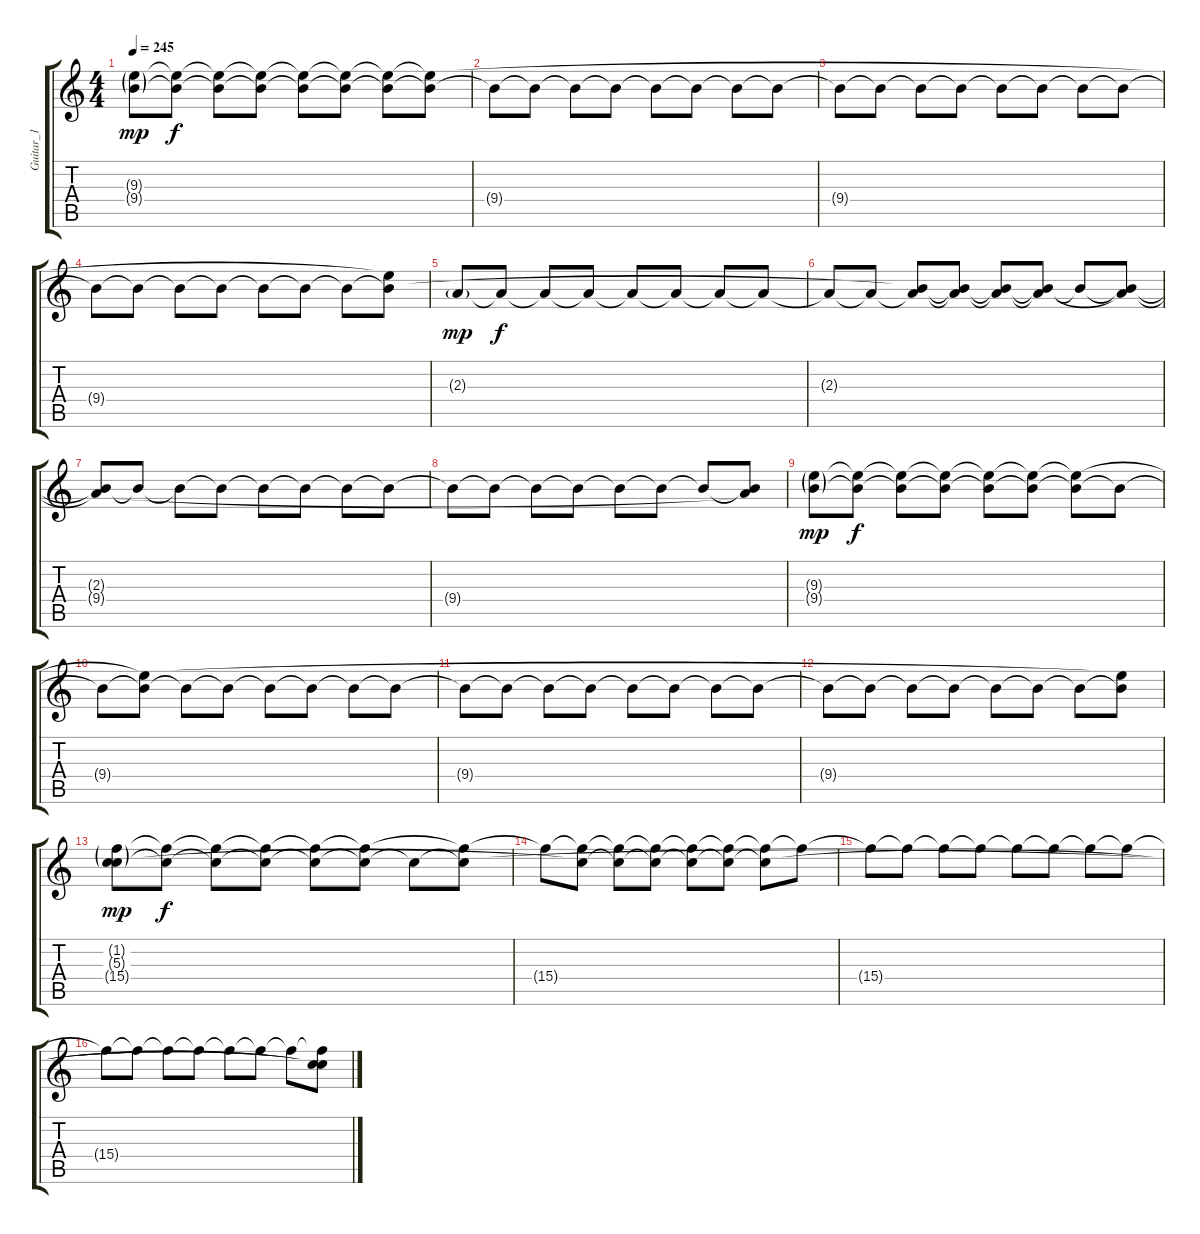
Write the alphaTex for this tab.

\track ("Guitar_1" "Guitar_1") {instrument electricguitarjazz}
\staff {score tabs}
\tuning (E4 B3 G3 D3 A2 E2) {hide}
\ts (4 4)
\tempo 245
\clef g2
\ks c
(9.3{g} 9.4{g}).8{dy mp volume 9} (9.3{t} 9.4{t}).8{dy f} (9.3{t} 9.4{t}).8 (9.3{t} 9.4{t}).8 (9.3{t} 9.4{t}).8 (9.3{t} 9.4{t}).8 (9.3{t} 9.4{t}).8 (9.3{t} 9.4{t}).8 |
9.4{t}.8 9.4{t}.8 9.4{t}.8 9.4{t}.8 9.4{t}.8 9.4{t}.8 9.4{t}.8 9.4{t}.8 |
9.4{t}.8{volume 5} 9.4{t}.8 9.4{t}.8 9.4{t}.8 9.4{t}.8 9.4{t}.8 9.4{t}.8 9.4{t}.8 |
9.4{t}.8 9.4{t}.8 9.4{t}.8 9.4{t}.8 9.4{t}.8 9.4{t}.8 9.4{t}.8 (9.3{t} 9.4{t}).8 |
2.3{g}.8{dy mp volume 9} 2.3{t}.8{dy f} 2.3{t}.8 2.3{t}.8 2.3{t}.8 2.3{t}.8 2.3{t}.8 2.3{t}.8 |
2.3{t}.8 2.3{t}.8 (2.3{t} 9.4{t}).8 (2.3{t} 9.4{t}).8 (2.3{t} 9.4{t}).8 (2.3{t} 9.4{t}).8 9.4{t}.8 (2.3{t} 9.4{t}).8 |
(2.3{t} 9.4{t}).8{volume 5} 9.4{t}.8 9.4{t}.8 9.4{t}.8 9.4{t}.8 9.4{t}.8 9.4{t}.8 9.4{t}.8 |
9.4{t}.8 9.4{t}.8 9.4{t}.8 9.4{t}.8 9.4{t}.8 9.4{t}.8 9.4{t}.8 (2.3{t} 9.4{t}).8 |
(9.3{g} 9.4{g}).8{dy mp volume 9} (9.3{t} 9.4{t}).8{dy f} (9.3{t} 9.4{t}).8 (9.3{t} 9.4{t}).8 (9.3{t} 9.4{t}).8 (9.3{t} 9.4{t}).8 (9.3{t} 9.4{t}).8 9.4{t}.8 |
9.4{t}.8 (9.3{t} 9.4{t}).8 9.4{t}.8 9.4{t}.8 9.4{t}.8 9.4{t}.8 9.4{t}.8 9.4{t}.8 |
9.4{t}.8{volume 5} 9.4{t}.8 9.4{t}.8 9.4{t}.8 9.4{t}.8 9.4{t}.8 9.4{t}.8 9.4{t}.8 |
9.4{t}.8 9.4{t}.8 9.4{t}.8 9.4{t}.8 9.4{t}.8 9.4{t}.8 9.4{t}.8 (9.3{t} 9.4{t}).8 |
(1.2{g} 5.3{g} 15.4{g}).8{dy mp volume 9} (5.3{t} 15.4{t}).8{dy f} (5.3{t} 15.4{t}).8 (5.3{t} 15.4{t}).8 (5.3{t} 15.4{t}).8 (5.3{t} 15.4{t}).8 5.3{t}.8 (5.3{t} 15.4{t}).8 |
15.4{t}.8 (1.2{t} 15.4{t}).8 (1.2{t} 15.4{t}).8 (1.2{t} 15.4{t}).8 (1.2{t} 15.4{t}).8 (1.2{t} 15.4{t}).8 (1.2{t} 15.4{t}).8 15.4{t}.8 |
15.4{t}.8{volume 5} 15.4{t}.8 15.4{t}.8 15.4{t}.8 15.4{t}.8 15.4{t}.8 15.4{t}.8 15.4{t}.8 |
15.4{t}.8 15.4{t}.8 15.4{t}.8 15.4{t}.8 15.4{t}.8 15.4{t}.8 15.4{t}.8 (1.2{t} 5.3{t} 15.4{t}).8
